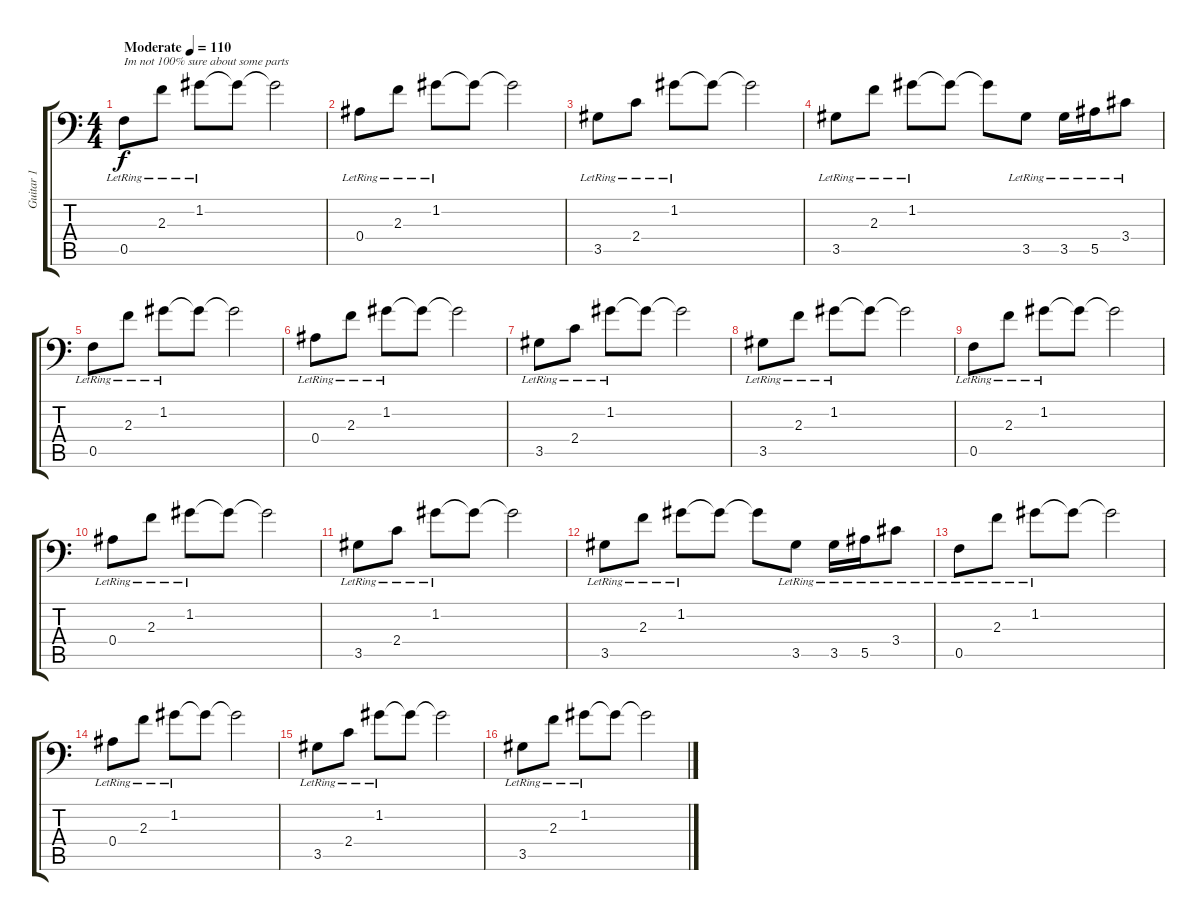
\track ("Guitar 1" "Guitar 1") {instrument acousticguitarsteel}
\staff {score tabs}
\tuning (C4 G3 Eb3 Bb2 F2 Bb1) {hide}
\ts (4 4)
\tempo (110 "Moderate")
\clef f4
\ks c
0.5{lr}.8{txt "Im not 100% sure about some parts" dy f instrument acousticguitarsteel} 2.3{lr}.8 1.2{lr}.8 1.2{t}.8 1.2{t}.2 |
0.4{lr}.8 2.3{lr}.8 1.2{lr}.8 1.2{t}.8 1.2{t}.2 |
3.5{lr}.8 2.4{lr}.8 1.2{lr}.8 1.2{t}.8 1.2{t}.2 |
3.5{lr}.8 2.3{lr}.8 1.2{lr}.8 1.2{t}.8 1.2{t}.8 3.5{lr}.8 3.5{lr}.16 5.5{lr}.16 3.4{lr}.8 |
0.5{lr}.8 2.3{lr}.8 1.2{lr}.8 1.2{t}.8 1.2{t}.2 |
0.4{lr}.8 2.3{lr}.8 1.2{lr}.8 1.2{t}.8 1.2{t}.2 |
3.5{lr}.8 2.4{lr}.8 1.2{lr}.8 1.2{t}.8 1.2{t}.2 |
3.5{lr}.8 2.3{lr}.8 1.2{lr}.8 1.2{t}.8 1.2{t}.2 |
0.5{lr}.8 2.3{lr}.8 1.2{lr}.8 1.2{t}.8 1.2{t}.2 |
0.4{lr}.8 2.3{lr}.8 1.2{lr}.8 1.2{t}.8 1.2{t}.2 |
3.5{lr}.8 2.4{lr}.8 1.2{lr}.8 1.2{t}.8 1.2{t}.2 |
3.5{lr}.8 2.3{lr}.8 1.2{lr}.8 1.2{t}.8 1.2{t}.8 3.5{lr}.8 3.5{lr}.16 5.5{lr}.16 3.4{lr}.8 |
0.5{lr}.8 2.3{lr}.8 1.2{lr}.8 1.2{t}.8 1.2{t}.2 |
0.4{lr}.8 2.3{lr}.8 1.2{lr}.8 1.2{t}.8 1.2{t}.2 |
3.5{lr}.8 2.4{lr}.8 1.2{lr}.8 1.2{t}.8 1.2{t}.2 |
3.5{lr}.8 2.3{lr}.8 1.2{lr}.8 1.2{t}.8 1.2{t}.2
